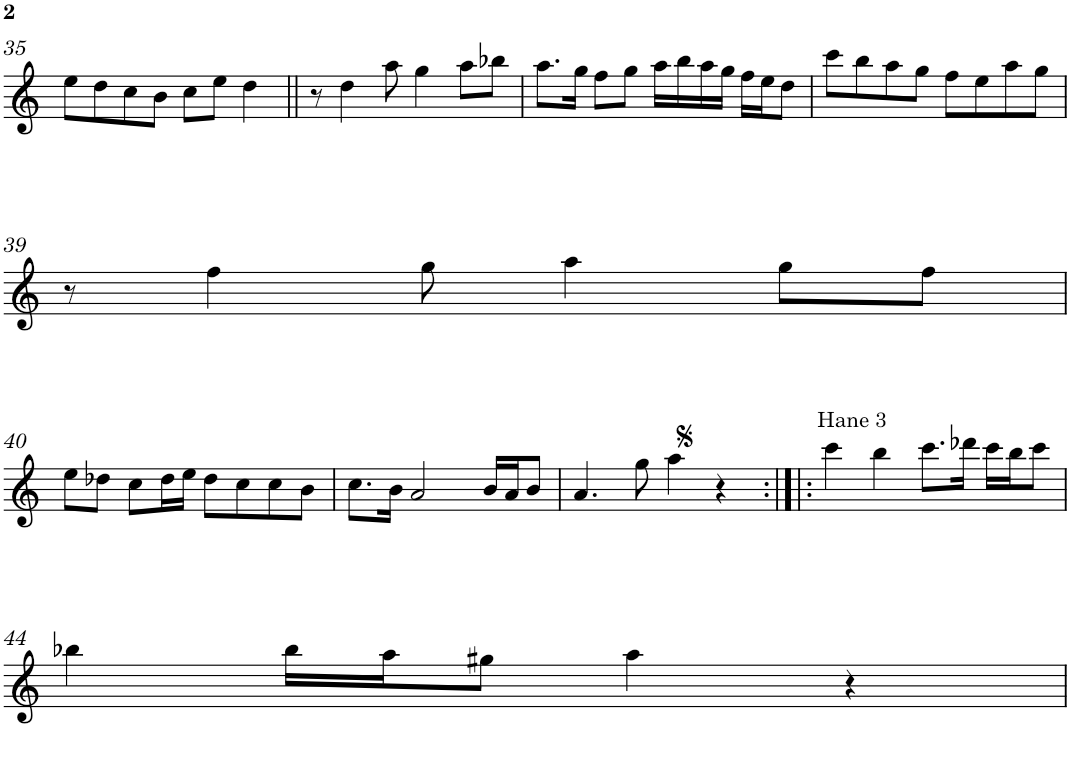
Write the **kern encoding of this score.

**kern
*part1
*staff1
*I"Piano
*I'Pno.
!!LO:PB:g=z
*clefG2
*k[]
*M4/4
*met(c)
=35
8ee\L
8dd\
8cc\
8b\J
8cc\L
8ee\J
4dd\
=36||
8r
4dd\
8aa\
4gg\
8aa\L
8bb-X\J
=37
8.aa\L
16gg\Jk
8ff\L
8gg\J
16aa\LL
16bb\
16aa\
16gg\JJ
16ff\LL
16ee\J
8dd\J
=38
8ccc\L
8bb\
8aa\
8gg\J
8ff\L
8ee\
8aa\
8gg\J
!!LO:LB:g=z
=39
8r
4ff\
8gg\
4aa\
8gg\L
8ff\J
!!LO:LB:g=z
=40
8ee\L
8dd-X\J
8cc\L
16dd-\L
16ee\JJ
8dd-\L
8cc\
8cc\
8b\J
=41
8.cc\L
16b\Jk
2a/
16b/LL
16a/J
8b/J
=42
4.a/
8gg\
4aa\
4r
=43:|!|:
!LO:TX:a:t=Hane 3
4ccc\
4bb\
8.ccc\L
16ddd-X\Jk
16ccc\LL
16bb\J
8ccc\J
!!LO:LB:g=z
=44
4bb-X\
16bb-\LL
16aa\J
8gg#X\J
4aa\
4r
=
*-
